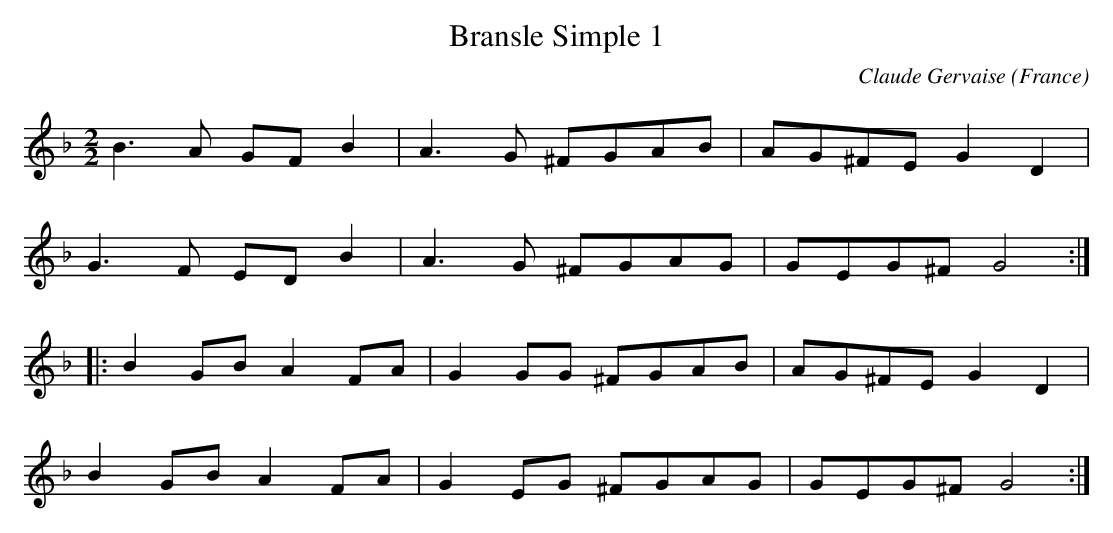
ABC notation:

X:1
T:Bransle Simple 1
C:Claude Gervaise
L:1/8
M:2/2
O:France
K:F major
B3A GF B2|A3G ^FGAB|AG^FE G2D2|
G3F ED B2|A3G ^FGAG|GEG^F G4:|
|:B2GB A2FA|G2GG ^FGAB|AG^FE G2D2|
B2GB A2FA|G2EG ^FGAG|GEG^F G4:|
